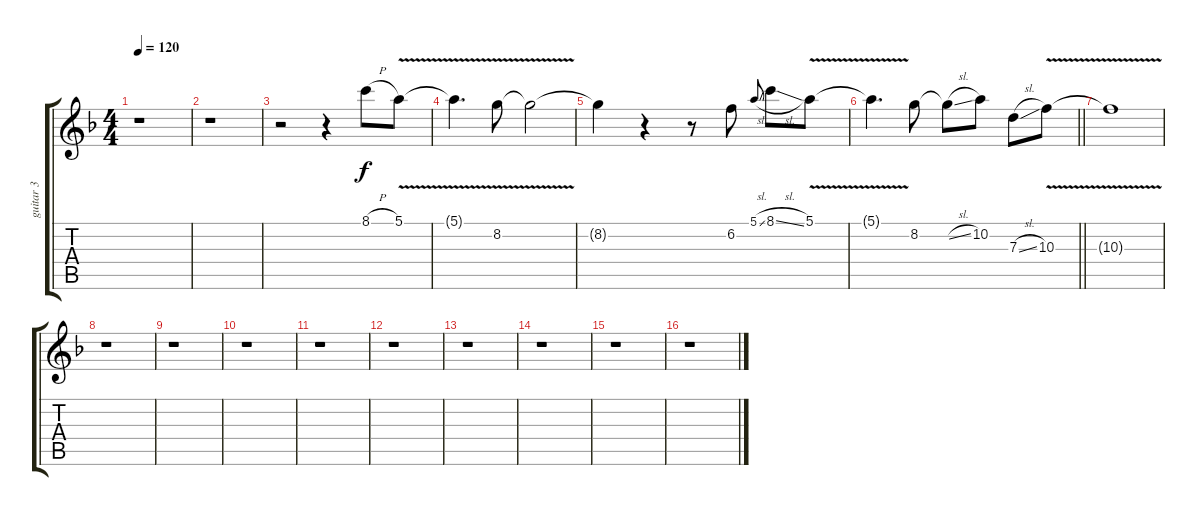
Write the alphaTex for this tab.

\track ("guitar 3" "guitar 3") {instrument distortionguitar}
\staff {score tabs}
\tuning (E4 B3 G3 D3 A2 E2) {hide}
\ts (4 4)
\tempo 120
\clef g2
\ks f
r.1{dy f} |
r.1 |
r.2 r.4 8.1{h}.8 5.1{v}.8 |
5.1{t}.4{d} 8.2{v}.8 8.2{t}.2 |
8.2{t}.4 r.4 r.8 6.2.8 5.1{sl}.8{gr onbeat} 8.1{sl}.8 5.1{v}.8 |
\barLineRight lightlight
5.1{t}.4{d} 8.2.8 8.2{sl t}.8 10.2.8 7.3{sl}.8 10.3{v}.8 |
10.3{t}.1 |
r.1 |
r.1 |
r.1 |
r.1 |
r.1 |
r.1 |
r.1 |
r.1 |
r.1
